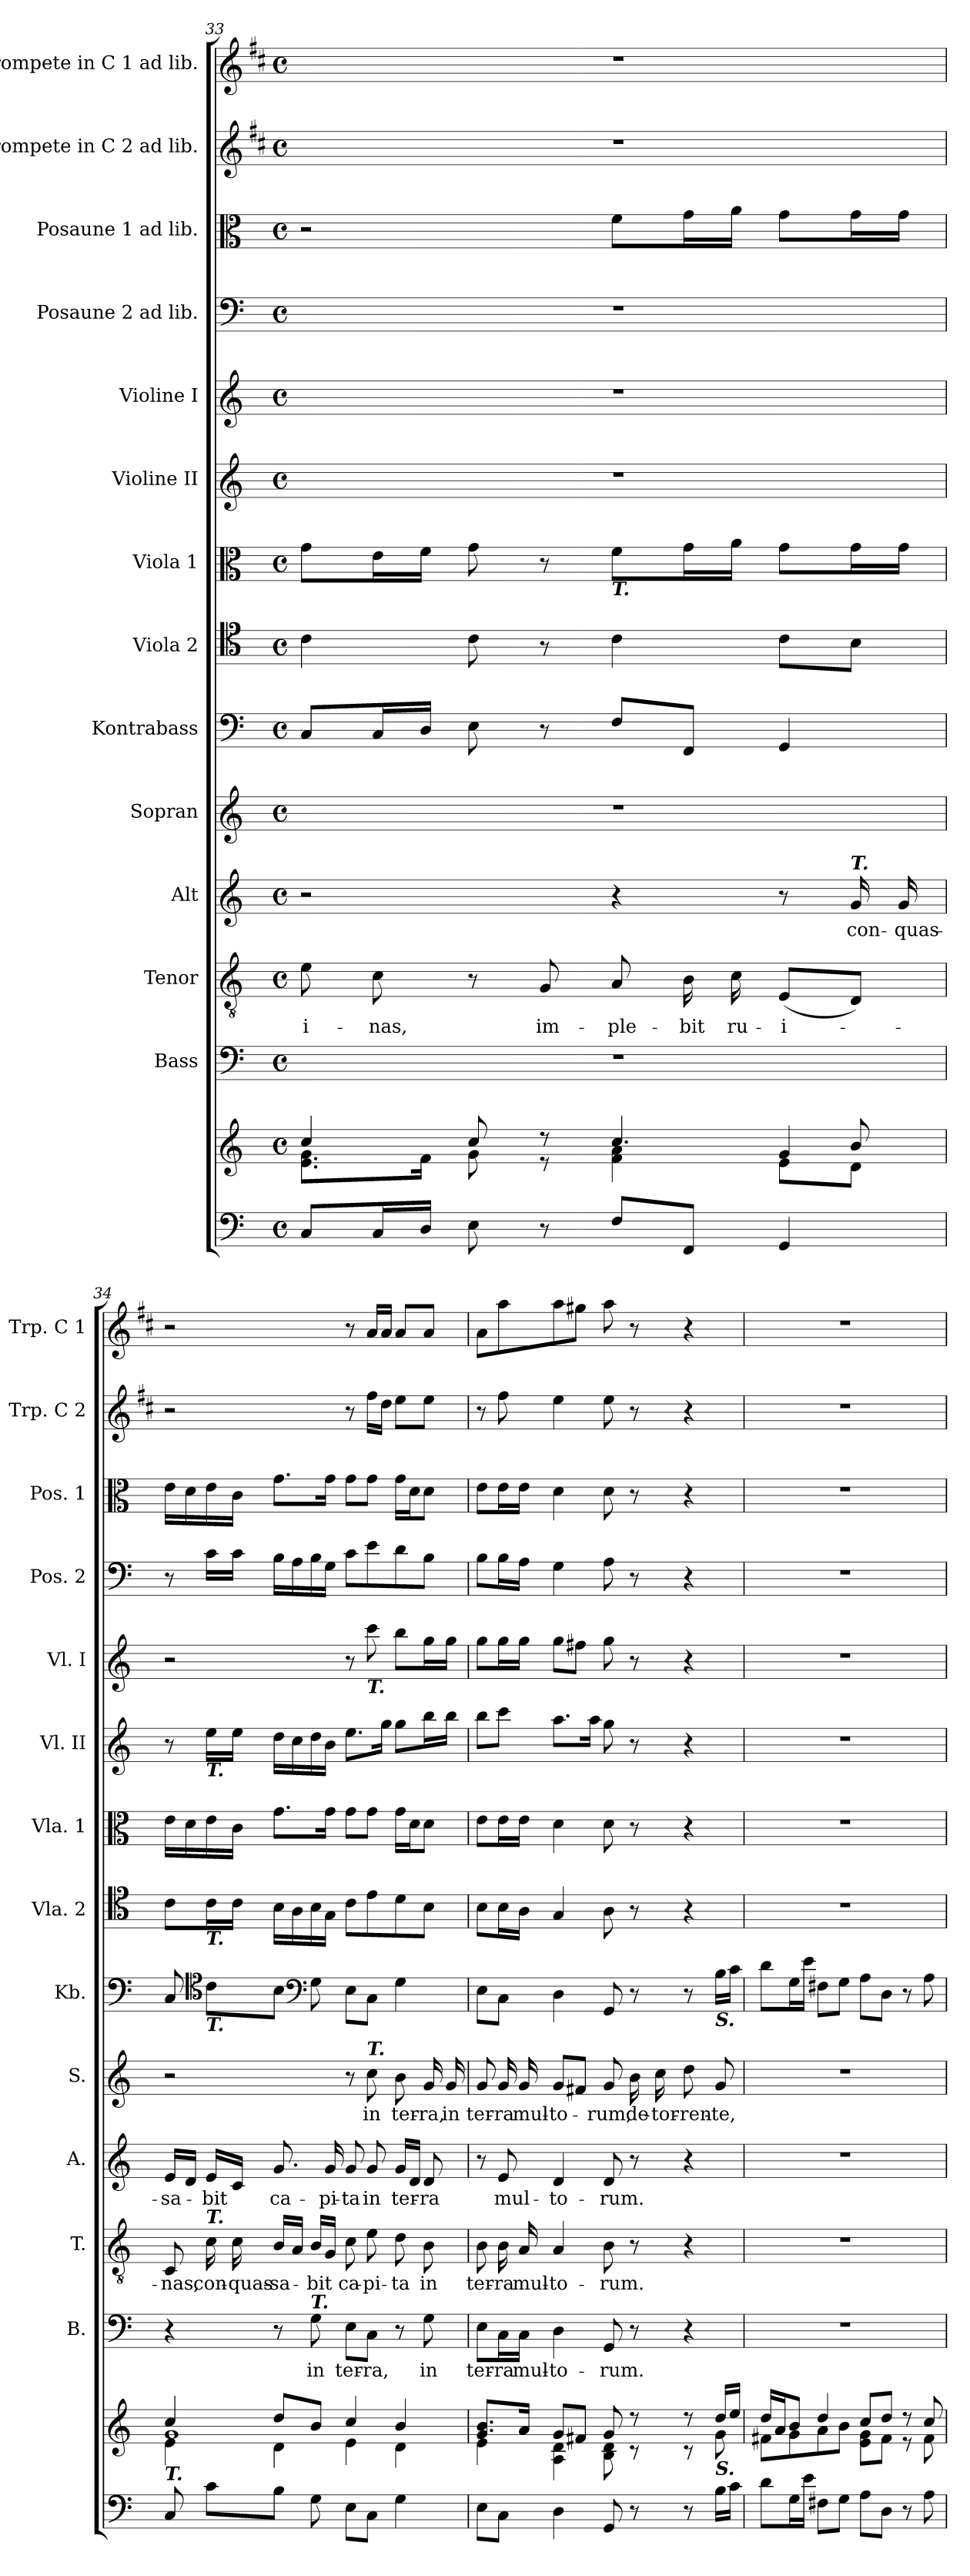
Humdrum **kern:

**kern	**kern	**kern	**text	**kern	**text	**kern	**text	**kern	**text	**kern	**kern	**kern	**kern	**kern	**kern	**kern	**kern	**kern
*part14	*part14	*part13	*part13	*part12	*part12	*part11	*part11	*part10	*part10	*part9	*part8	*part7	*part6	*part5	*part4	*part3	*part2	*part1
*staff15	*staff14	*staff13	*staff13	*staff12	*staff12	*staff11	*staff11	*staff10	*staff10	*staff9	*staff8	*staff7	*staff6	*staff5	*staff4	*staff3	*staff2	*staff1
*	*	*I"Bass	*	*I"Tenor	*	*I"Alt	*	*I"Sopran	*	*I"Kontrabass	*I"Viola 2	*I"Viola 1	*I"Violine II	*I"Violine I	*I"Posaune 2 ad lib.	*I"Posaune 1 ad lib.	*I"Trompete in C 2 ad lib.	*I"Trompete in C 1 ad lib.
*	*	*I'B.	*	*I'T.	*	*I'A.	*	*I'S.	*	*I'Kb.	*I'Vla. 2	*I'Vla. 1	*I'Vl. II	*I'Vl. I	*I'Pos. 2	*I'Pos. 1	*I'Trp. C 2	*I'Trp. C 1
*clefF4	*clefG2	*clefF4	*	*clefGv2	*	*clefG2	*	*clefG2	*	*clefF4	*clefC4	*clefC3	*clefG2	*clefG2	*clefF4	*clefC3	*clefG2	*clefG2
*	*	*	*	*	*	*	*	*	*	*ITrd7c12	*	*	*	*	*	*	*ITrd1c2	*ITrd1c2
*k[]	*k[]	*k[]	*	*k[]	*	*k[]	*	*k[]	*	*k[]	*k[]	*k[]	*k[]	*k[]	*k[]	*k[]	*k[]	*k[]
*C:	*C:	*C:	*	*C:	*	*C:	*	*C:	*	*C:	*C:	*C:	*C:	*C:	*C:	*C:	*C:	*C:
*M4/4	*M4/4	*M4/4	*	*M4/4	*	*M4/4	*	*M4/4	*	*M4/4	*M4/4	*M4/4	*M4/4	*M4/4	*M4/4	*M4/4	*M4/4	*M4/4
*met(c)	*met(c)	*met(c)	*	*met(c)	*	*met(c)	*	*met(c)	*	*met(c)	*met(c)	*met(c)	*met(c)	*met(c)	*met(c)	*met(c)	*met(c)	*met(c)
=33	=33	=33	=33	=33	=33	=33	=33	=33	=33	=33	=33	=33	=33	=33	=33	=33	=33	=33
*	*^	*	*	*	*	*	*	*	*	*	*	*	*	*	*	*	*	*
*	*	*^	*	*	*	*	*	*	*	*	*	*	*	*	*	*	*	*	*
!	!	!	!	!	!	!	!LO:LY:b	!	!	!	!	!	!	!	!	!	!	!	!	!
8C/L	4cc/	8.e\ 8.g\L	2.ryy	1r	.	8e\	-i-	2r	.	1r	.	8CC/L	4c\	8g\L	1r	1r	1r	2r	1r	1r
!	!	!	!	!	!	!	!LO:LY:b	!	!	!	!	!	!	!	!	!	!	!	!	!
16C/L	.	.	.	.	.	8c\	-nas,	.	.	.	.	16CC/L	.	16e\L	.	.	.	.	.	.
16D/JJ	.	16f\Jk	.	.	.	.	.	.	.	.	.	16DD/JJ	.	16f\JJ	.	.	.	.	.	.
8E\	8cc/	8g\	.	.	.	8r	.	.	.	.	.	8EE\	8c\	8g\	.	.	.	.	.	.
!	!	!	!	!	!	!	!LO:LY:b	!	!	!	!	!	!	!	!	!	!	!	!	!
8r	8r	8r	.	.	.	8G/	im-	.	.	.	.	8r	8r	8r	.	.	.	.	.	.
!	!	!	!	!	!	!	!	!	!	!	!	!	!	!LO:TX:b:Bi:t=T.	!	!	!	!	!	!
!	!	!	!	!	!	!	!LO:LY:b	!	!	!	!	!	!	!	!	!	!	!	!	!
8F/L	4.cc/	4f\ 4a\	.	.	.	8A/	-ple-	4r	.	.	.	8FF/L	4c\	8f\L	.	.	.	8f\L	.	.
!	!	!	!	!	!	!	!LO:LY:b	!	!	!	!	!	!	!	!	!	!	!	!	!
8FF/J	.	.	.	.	.	16B\	-bit	.	.	.	.	8FFF/J	.	16g\L	.	.	.	16g\L	.	.
!	!	!	!	!	!	!	!LO:LY:b	!	!	!	!	!	!	!	!	!	!	!	!	!
.	.	.	.	.	.	16c\	ru-	.	.	.	.	.	.	16a\JJ	.	.	.	16a\JJ	.	.
!	!	!	!	!	!	!	!LO:LY:b	!	!	!	!	!	!	!	!	!	!	!	!	!
4GG/	.	8e\L	4g/	.	.	(<8E/L	-i-	8r	.	.	.	4GGG/	8c\L	8g\L	.	.	.	8g\L	.	.
!	!	!	!	!	!	!	!	!LO:TX:a:Bi:t=T.	!	!	!	!	!	!	!	!	!	!	!	!
!	!	!	!	!	!	!	!	!	!LO:LY:b	!	!	!	!	!	!	!	!	!	!	!
.	8b/	8d\J	.	.	.	8D/J)	.	16g/	con-	.	.	.	8B\J	16g\L	.	.	.	16g\L	.	.
!	!	!	!	!	!	!	!	!	!LO:LY:b	!	!	!	!	!	!	!	!	!	!	!
.	.	.	.	.	.	.	.	16g/	-quas-	.	.	.	.	16g\JJ	.	.	.	16g\JJ	.	.
!!LO:PB:g=z
=34	=34	=34	=34	=34	=34	=34	=34	=34	=34	=34	=34	=34	=34	=34	=34	=34	=34	=34	=34	=34
!	!LO:TX:b:Bi:t=T.	!	!	!	!	!	!	!	!	!	!	!	!	!	!	!	!	!	!	!
!	!	!	!	!	!	!	!LO:LY:b	!	!LO:LY:b	!	!	!	!	!	!	!	!	!	!	!
8C/	4cc/	4e\	1g	4r	.	8C/	-nas,	16e/LL	-sa-	2r	.	8CC/	8c\L	16e\LL	8r	2r	8r	16e\LL	2r	2r
.	.	.	.	.	.	.	.	16d/JJ	.	.	.	.	.	16d\	.	.	.	16d\	.	.
*	*	*	*	*	*	*	*	*	*	*	*	*clefC4	*	*	*	*	*	*	*	*
!	!	!	!	!	!	!	!	!	!	!	!	!	!	!	!LO:TX:b:Bi:t=T.	!	!	!	!	!
!	!	!	!	!	!	!	!	!	!	!	!	!	!LO:TX:b:Bi:t=T.	!	!	!	!	!	!	!
!	!	!	!	!	!	!	!	!	!	!	!	!LO:TX:b:Bi:t=T.	!	!	!	!	!	!	!	!
!	!	!	!	!	!	!LO:TX:a:Bi:t=T.	!	!	!	!	!	!	!	!	!	!	!	!	!	!
!	!	!	!	!	!	!	!LO:LY:b	!	!LO:LY:b	!	!	!	!	!	!	!	!	!	!	!
8c\L	.	.	.	.	.	16c\	con-	16e/LL	-bit	.	.	8C\L	16c\L	16e\	16ee\LL	.	16c\LL	16e\	.	.
!	!	!	!	!	!	!	!LO:LY:b	!	!	!	!	!	!	!	!	!	!	!	!	!
.	.	.	.	.	.	16c\	-quas-	16c/JJ	.	.	.	.	16c\JJ	16c\JJ	16ee\JJ	.	16c\JJ	16c\JJ	.	.
!	!	!	!	!	!	!	!LO:LY:b	!	!LO:LY:b	!	!	!	!	!	!	!	!	!	!	!
8B\J	8dd/L	4d\	.	8r	.	16B/LL	-sa-	8.g/	ca-	.	.	8BB\J	16B\LL	8.g\L	16dd\LL	.	16B\LL	8.g\L	.	.
.	.	.	.	.	.	16A/JJ	.	.	.	.	.	.	16A\	.	16cc\	.	16A\	.	.	.
*	*	*	*	*	*	*	*	*	*	*	*	*clefF4	*	*	*	*	*	*	*	*
!	!	!	!	!LO:TX:a:Bi:t=T.	!	!	!	!	!	!	!	!	!	!	!	!	!	!	!	!
!	!	!	!	!	!LO:LY:b	!	!LO:LY:b	!	!	!	!	!	!	!	!	!	!	!	!	!
8G\	8b/J	.	.	8G\	in	16B/LL	-bit	.	.	.	.	8GG\	16B\	.	16dd\	.	16B\	.	.	.
!	!	!	!	!	!	!	!	!	!LO:LY:b	!	!	!	!	!	!	!	!	!	!	!
.	.	.	.	.	.	16G/JJ	.	16g/	-pi-	.	.	.	16G\JJ	16g\Jk	16b\JJ	.	16G\JJ	16g\Jk	.	.
!	!	!	!	!	!LO:LY:b	!	!LO:LY:b	!	!LO:LY:b	!	!	!	!	!	!	!	!	!	!	!
8E\L	4cc/	4e\	.	8E\L	ter-	8c\	ca-	8g/	-ta	8r	.	8EE\L	8c\L	8g\L	8.ee\L	8r	8c\L	8g\L	8r	8r
!	!	!	!	!	!	!	!	!	!	!	!	!	!	!	!	!LO:TX:b:Bi:t=T.	!	!	!	!
!	!	!	!	!	!	!	!	!	!	!LO:TX:a:Bi:t=T.	!	!	!	!	!	!	!	!	!	!
!	!	!	!	!	!LO:LY:b	!	!LO:LY:b	!	!LO:LY:b	!	!LO:LY:b	!	!	!	!	!	!	!	!	!
8C\J	.	.	.	8C\J	-ra,	8e\	-pi-	8g/	in	8cc\	in	8CC\J	8e\	8g\J	.	8ccc\	8e\	8g\J	16ee\LL	16g/LL
.	.	.	.	.	.	.	.	.	.	.	.	.	.	.	16gg\Jk	.	.	.	16cc\JJ	16g/JJ
!	!	!	!	!	!	!	!LO:LY:b	!	!LO:LY:b	!	!LO:LY:b	!	!	!	!	!	!	!	!	!
4G\	4b/	4d\	.	8r	.	8d\	-ta	16g/LL	ter-	8b\	ter-	4GG\	8d\	16g\LL	8gg\L	8bb\L	8d\	16g\LL	8dd\L	8g/L
.	.	.	.	.	.	.	.	16d/JJ	.	.	.	.	.	16d\J	.	.	.	16d\J	.	.
!	!	!	!	!	!LO:LY:b	!	!LO:LY:b	!	!LO:LY:b	!	!LO:LY:b	!	!	!	!	!	!	!	!	!
.	.	.	.	8G\	in	8B\	in	8d/	-ra	16g/	-ra,	.	8B\J	8d\J	16bb\L	16gg\L	8B\J	8d\J	8dd\J	8g/J
!	!	!	!	!	!	!	!	!	!	!	!LO:LY:b	!	!	!	!	!	!	!	!	!
.	.	.	.	.	.	.	.	.	.	16g/	in	.	.	.	16bb\JJ	16gg\JJ	.	.	.	.
*	*	*v	*v	*	*	*	*	*	*	*	*	*	*	*	*	*	*	*	*	*
=35	=35	=35	=35	=35	=35	=35	=35	=35	=35	=35	=35	=35	=35	=35	=35	=35	=35	=35	=35
!	!	!	!	!LO:LY:b	!	!LO:LY:b	!	!	!	!LO:LY:b	!	!	!	!	!	!	!	!	!
8E\L	8.g/ 8.b/L	4e\	8E\L	ter-	8B\	ter-	8r	.	8g/	ter-	8EE\L	8B\L	8e\L	8bb\L	8gg\L	8B\L	8e\L	8r	8g\L
!	!	!	!	!LO:LY:b	!	!LO:LY:b	!	!LO:LY:b	!	!LO:LY:b	!	!	!	!	!	!	!	!	!
8C\J	.	.	16C\L	-ra	16B\	-ra	8e/	mul-	16g/	-ra	8CC\J	16B\L	16e\L	8ccc\J	16gg\L	16B\L	16e\L	8ee\	8gg\
!	!	!	!	!LO:LY:b	!	!LO:LY:b	!	!	!	!LO:LY:b	!	!	!	!	!	!	!	!	!
.	16a/Jk	.	16C\JJ	mul-	16A/	mul-	.	.	16g/	mul-	.	16A\JJ	16e\JJ	.	16gg\JJ	16A\JJ	16e\JJ	.	.
!	!	!	!	!LO:LY:b	!	!LO:LY:b	!	!LO:LY:b	!	!LO:LY:b	!	!	!	!	!	!	!	!	!
4D\	8g/L	4A\ 4d\	4D\	-to-	4A/	-to-	4d/	-to-	8g/L	-to-	4DD\	4G/	4d\	8.aa\L	8gg\L	4G\	4d\	4dd\	8gg\
.	8f#X/J	.	.	.	.	.	.	.	8f#X/J	.	.	.	.	.	8ff#X\J	.	.	.	8ff#X\J
.	.	.	.	.	.	.	.	.	.	.	.	.	.	16aa\Jk	.	.	.	.	.
!	!	!	!	!LO:LY:b	!	!LO:LY:b	!	!LO:LY:b	!	!LO:LY:b	!	!	!	!	!	!	!	!	!
8GG/	8g/	8B\ 8d\	8GG/	-rum.	8B\	-rum.	8d/	-rum.	8g/	-rum,	8GGG/	8A\	8d\	8gg\	8gg\	8A\	8d\	8dd\	8gg\
!	!	!	!	!	!	!	!	!	!	!LO:LY:b	!	!	!	!	!	!	!	!	!
8r	8r	8r	8r	.	8r	.	8r	.	16b\	de-	8r	8r	8r	8r	8r	8r	8r	8r	8r
!	!	!	!	!	!	!	!	!	!	!LO:LY:b	!	!	!	!	!	!	!	!	!
.	.	.	.	.	.	.	.	.	16cc\	-tor-	.	.	.	.	.	.	.	.	.
!	!	!	!	!	!	!	!	!	!	!LO:LY:b	!	!	!	!	!	!	!	!	!
8r	8r	8r	4r	.	4r	.	4r	.	8dd\	-ren-	8r	4r	4r	4r	4r	4r	4r	4r	4r
!	!	!	!	!	!	!	!	!	!	!	!LO:TX:b:Bi:t=S.	!	!	!	!	!	!	!	!
!	!LO:TX:b:Bi:t=S.	!	!	!	!	!	!	!	!	!	!	!	!	!	!	!	!	!	!
!	!	!	!	!	!	!	!	!	!	!LO:LY:b	!	!	!	!	!	!	!	!	!
16B\LL	16dd/LL	8g\	.	.	.	.	.	.	8g/	-te,	16BB\LL	.	.	.	.	.	.	.	.
16c\JJ	16ee/JJ	.	.	.	.	.	.	.	.	.	16C\JJ	.	.	.	.	.	.	.	.
=36	=36	=36	=36	=36	=36	=36	=36	=36	=36	=36	=36	=36	=36	=36	=36	=36	=36	=36	=36
8d\L	16dd/LL	8f#X\L	1r	.	1r	.	1r	.	1r	.	8D\L	1r	1r	1r	1r	1r	1r	1r	1r
.	16a/J	.	.	.	.	.	.	.	.	.	.	.	.	.	.	.	.	.	.
16G\L	8b/J	8g\	.	.	.	.	.	.	.	.	16GG\L	.	.	.	.	.	.	.	.
16e\JJ	.	.	.	.	.	.	.	.	.	.	16E\JJ	.	.	.	.	.	.	.	.
8F#X\L	4dd/	8a\	.	.	.	.	.	.	.	.	8FF#X\L	.	.	.	.	.	.	.	.
8G\J	.	8b\J	.	.	.	.	.	.	.	.	8GG\J	.	.	.	.	.	.	.	.
8A\L	8cc/L	8e\ 8g\L	.	.	.	.	.	.	.	.	8AA\L	.	.	.	.	.	.	.	.
8D\J	8dd/J	8f#\J	.	.	.	.	.	.	.	.	8DD\J	.	.	.	.	.	.	.	.
8r	8r	8r	.	.	.	.	.	.	.	.	8r	.	.	.	.	.	.	.	.
8A\	8cc/	8f#\	.	.	.	.	.	.	.	.	8AA\	.	.	.	.	.	.	.	.
*	*v	*v	*	*	*	*	*	*	*	*	*	*	*	*	*	*	*	*	*
=	=	=	=	=	=	=	=	=	=	=	=	=	=	=	=	=	=	=
*-	*-	*-	*-	*-	*-	*-	*-	*-	*-	*-	*-	*-	*-	*-	*-	*-	*-	*-
